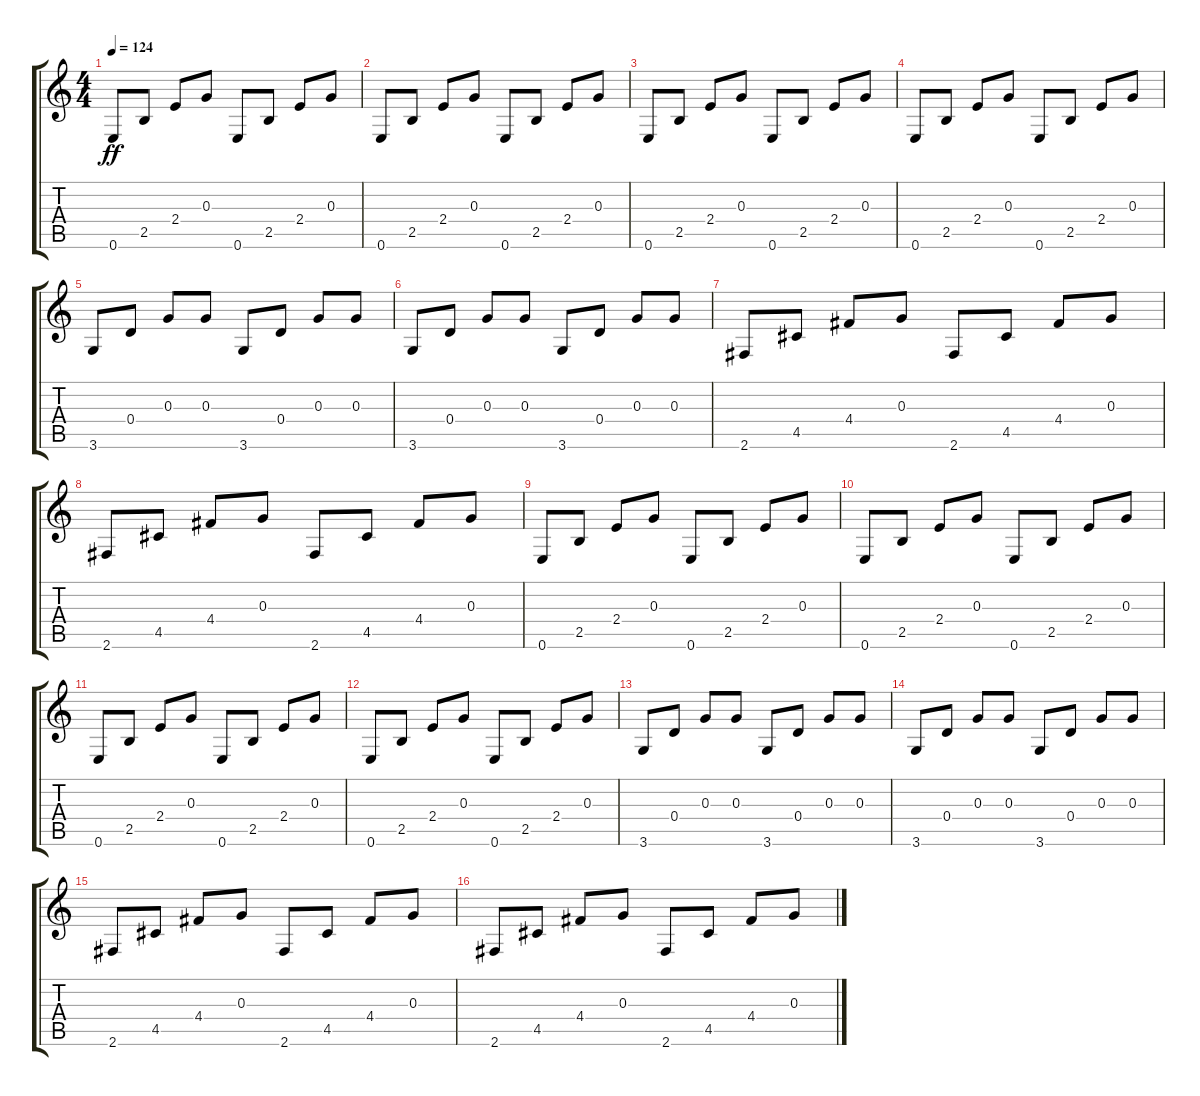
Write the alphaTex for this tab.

\track "" {instrument distortionguitar}
\staff {score tabs}
\tuning (E4 B3 G3 D3 A2 E2) {hide}
\ts (4 4)
\tempo 124
\clef g2
\ks c
0.6.8{dy ff} 2.5.8 2.4.8 0.3.8 0.6.8 2.5.8 2.4.8 0.3.8 |
0.6.8 2.5.8 2.4.8 0.3.8 0.6.8 2.5.8 2.4.8 0.3.8 |
0.6.8 2.5.8 2.4.8 0.3.8 0.6.8 2.5.8 2.4.8 0.3.8 |
0.6.8 2.5.8 2.4.8 0.3.8 0.6.8 2.5.8 2.4.8 0.3.8 |
3.6.8 0.4.8 0.3.8 0.3.8 3.6.8 0.4.8 0.3.8 0.3.8 |
3.6.8 0.4.8 0.3.8 0.3.8 3.6.8 0.4.8 0.3.8 0.3.8 |
2.6.8 4.5.8 4.4.8 0.3.8 2.6.8 4.5.8 4.4.8 0.3.8 |
2.6.8 4.5.8 4.4.8 0.3.8 2.6.8 4.5.8 4.4.8 0.3.8 |
0.6.8 2.5.8 2.4.8 0.3.8 0.6.8 2.5.8 2.4.8 0.3.8 |
0.6.8 2.5.8 2.4.8 0.3.8 0.6.8 2.5.8 2.4.8 0.3.8 |
0.6.8 2.5.8 2.4.8 0.3.8 0.6.8 2.5.8 2.4.8 0.3.8 |
0.6.8 2.5.8 2.4.8 0.3.8 0.6.8 2.5.8 2.4.8 0.3.8 |
3.6.8 0.4.8 0.3.8 0.3.8 3.6.8 0.4.8 0.3.8 0.3.8 |
3.6.8 0.4.8 0.3.8 0.3.8 3.6.8 0.4.8 0.3.8 0.3.8 |
2.6.8 4.5.8 4.4.8 0.3.8 2.6.8 4.5.8 4.4.8 0.3.8 |
2.6.8 4.5.8 4.4.8 0.3.8 2.6.8 4.5.8 4.4.8 0.3.8
